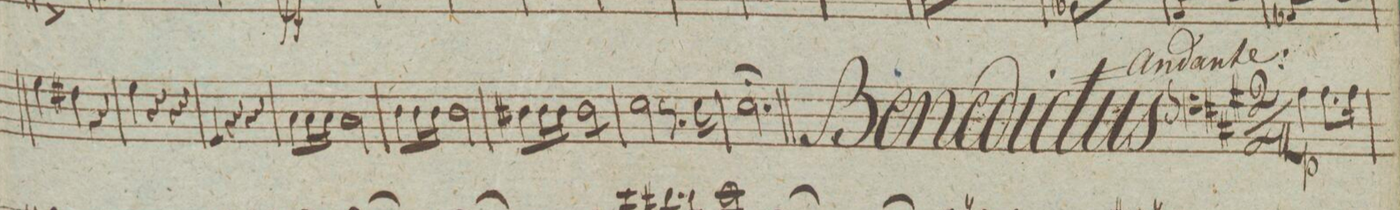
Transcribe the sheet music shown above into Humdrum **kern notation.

**kern	**dynam
*I"Fagoto 2do	*
*clefF4	*
*k[]	*
*met(c)	*
*M3/4	*
4G\	.
4F#X\	.
4r	.
=69	=69
2.ryy	.
=70	=70
4G\	.
4r	.
4r	.
=71	=71
4GG/	.
4r	.
4r	.
=72	=72
8C\L	.
16C\L	.
16C\JJ	.
2C\	.
=73	=73
8D\L	.
16D\L	.
16D\JJ	.
2D\	.
=74	=74
8D#X\L	.
16D#\L	.
16D#\JJ	.
*tremolo	*
8D#\L	.
8D#\	.
8D#\	.
8D#\J	.
*Xtremolo	*
=75	=75
2E\	.
8.r	.
16E\	.
=76	=76
2.E;\	.
==	==
*-	*-
